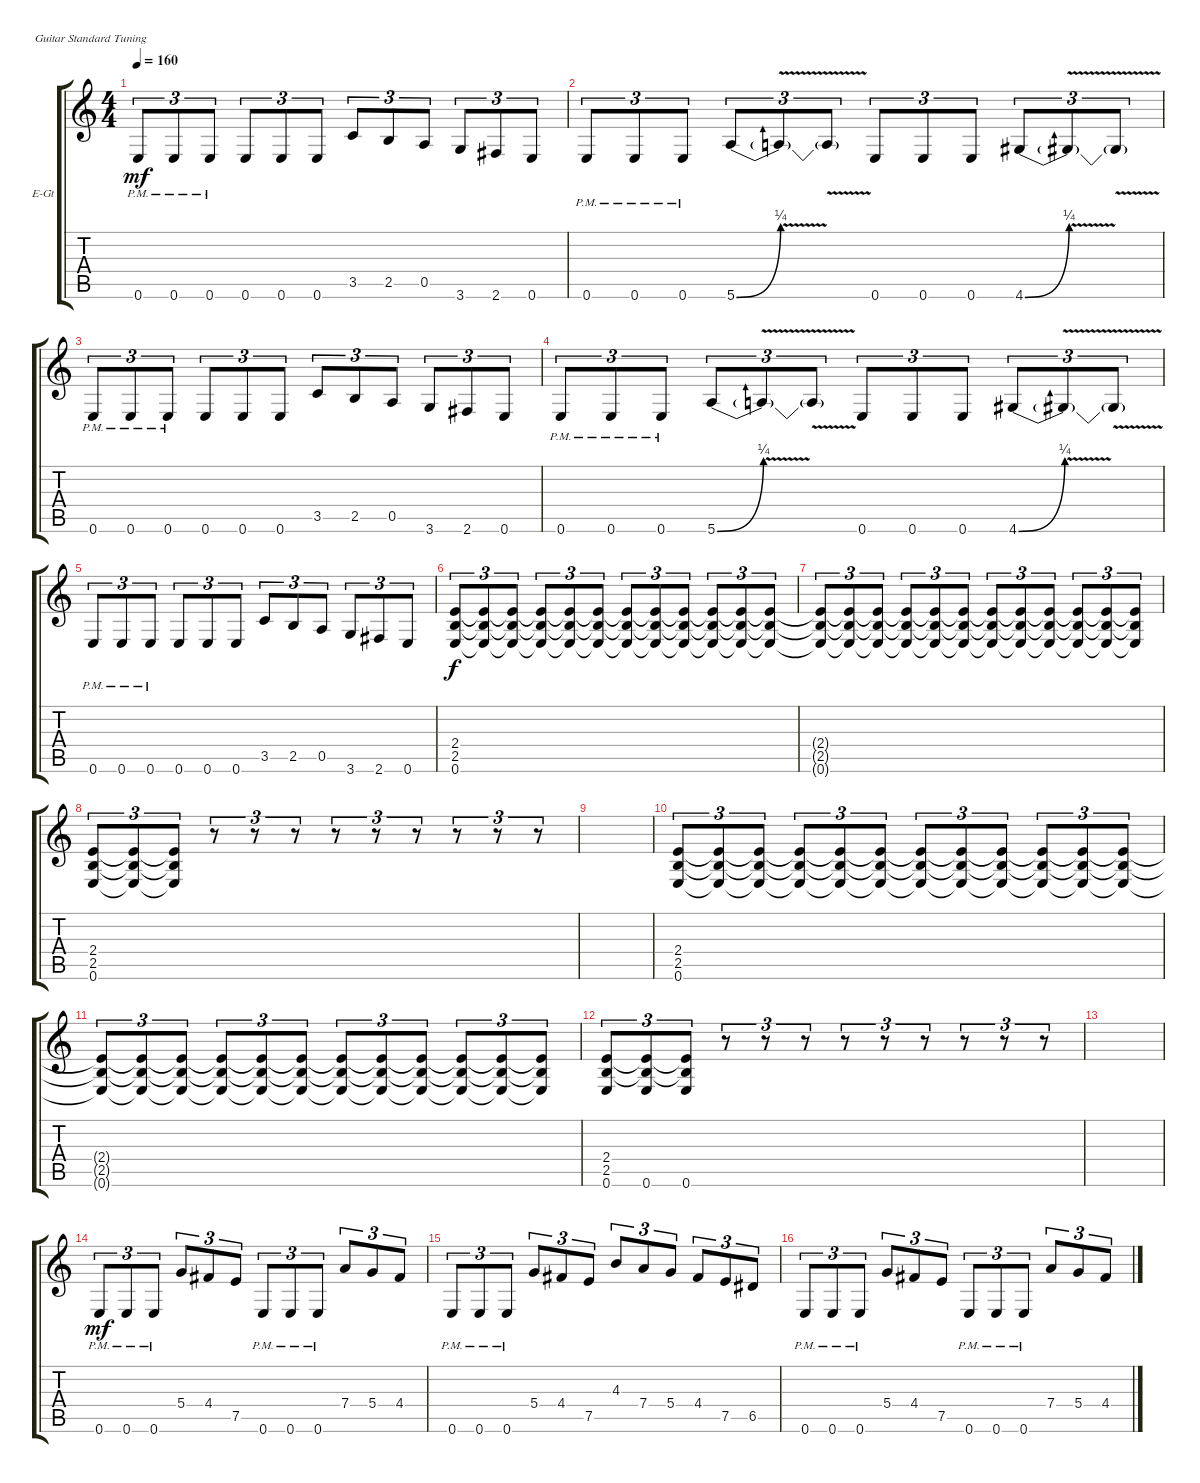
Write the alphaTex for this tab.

\defaultSystemsLayout 4
\bracketExtendMode groupsimilarinstruments
\firstSystemTrackNameOrientation horizontal
\otherSystemsTrackNameOrientation horizontal
\track ("Rhythm Guitar" "E-Gt") {instrument distortionguitar}
\staff {score tabs}
\tuning (E4 B3 G3 D3 A2 E2)
\ts (4 4)
\tempo 160
\clef g2
\ks c
0.6{pm}.8{tu (3 2) dy mf} 0.6{pm}.8{tu (3 2)} 0.6{pm}.8{tu (3 2)} 0.6.8{tu (3 2)} 0.6.8{tu (3 2)} 0.6.8{tu (3 2)} 3.5.8{tu (3 2)} 2.5.8{tu (3 2)} 0.5.8{tu (3 2)} 3.6.8{tu (3 2)} 2.6.8{tu (3 2)} 0.6.8{tu (3 2)} |
0.6{pm}.8{tu (3 2)} 0.6{pm}.8{tu (3 2)} 0.6{pm}.8{tu (3 2)} 5.6{be (bend 0 0 1.7999999999999998 1)}.8{tu (3 2)} 5.6{v t}.8{tu (3 2)} 5.6{v t}.8{tu (3 2)} 0.6.8{tu (3 2)} 0.6.8{tu (3 2)} 0.6.8{tu (3 2)} 4.6{be (bend 0 0 1.7999999999999998 1)}.8{tu (3 2)} 4.6{v t}.8{tu (3 2)} 4.6{v t}.8{tu (3 2)} |
0.6{pm}.8{tu (3 2)} 0.6{pm}.8{tu (3 2)} 0.6{pm}.8{tu (3 2)} 0.6.8{tu (3 2)} 0.6.8{tu (3 2)} 0.6.8{tu (3 2)} 3.5.8{tu (3 2)} 2.5.8{tu (3 2)} 0.5.8{tu (3 2)} 3.6.8{tu (3 2)} 2.6.8{tu (3 2)} 0.6.8{tu (3 2)} |
0.6{pm}.8{tu (3 2)} 0.6{pm}.8{tu (3 2)} 0.6{pm}.8{tu (3 2)} 5.6{be (bend 0 0 1.7999999999999998 1)}.8{tu (3 2)} 5.6{v t}.8{tu (3 2)} 5.6{v t}.8{tu (3 2)} 0.6.8{tu (3 2)} 0.6.8{tu (3 2)} 0.6.8{tu (3 2)} 4.6{be (bend 0 0 1.7999999999999998 1)}.8{tu (3 2)} 4.6{v t}.8{tu (3 2)} 4.6{v t}.8{tu (3 2)} |
0.6{pm}.8{tu (3 2)} 0.6{pm}.8{tu (3 2)} 0.6{pm}.8{tu (3 2)} 0.6.8{tu (3 2)} 0.6.8{tu (3 2)} 0.6.8{tu (3 2)} 3.5.8{tu (3 2)} 2.5.8{tu (3 2)} 0.5.8{tu (3 2)} 3.6.8{tu (3 2)} 2.6.8{tu (3 2)} 0.6.8{tu (3 2)} |
(0.6 2.5 2.4).8{tu (3 2) dy f} (0.6{t} 2.5{t} 2.4{t}).8{tu (3 2)} (0.6{t} 2.5{t} 2.4{t}).8{tu (3 2)} (0.6{t} 2.5{t} 2.4{t}).8{tu (3 2)} (0.6{t} 2.5{t} 2.4{t}).8{tu (3 2)} (0.6{t} 2.5{t} 2.4{t}).8{tu (3 2)} (0.6{t} 2.5{t} 2.4{t}).8{tu (3 2)} (0.6{t} 2.5{t} 2.4{t}).8{tu (3 2)} (0.6{t} 2.5{t} 2.4{t}).8{tu (3 2)} (0.6{t} 2.5{t} 2.4{t}).8{tu (3 2)} (0.6{t} 2.5{t} 2.4{t}).8{tu (3 2)} (0.6{t} 2.5{t} 2.4{t}).8{tu (3 2)} |
(0.6{t} 2.5{t} 2.4{t}).8{tu (3 2)} (0.6{t} 2.5{t} 2.4{t}).8{tu (3 2)} (0.6{t} 2.5{t} 2.4{t}).8{tu (3 2)} (0.6{t} 2.5{t} 2.4{t}).8{tu (3 2)} (0.6{t} 2.5{t} 2.4{t}).8{tu (3 2)} (0.6{t} 2.5{t} 2.4{t}).8{tu (3 2)} (0.6{t} 2.5{t} 2.4{t}).8{tu (3 2)} (0.6{t} 2.5{t} 2.4{t}).8{tu (3 2)} (0.6{t} 2.5{t} 2.4{t}).8{tu (3 2)} (0.6{t} 2.5{t} 2.4{t}).8{tu (3 2)} (0.6{t} 2.5{t} 2.4{t}).8{tu (3 2)} (0.6{t} 2.5{t} 2.4{t}).8{tu (3 2)} |
(0.6 2.5 2.4).8{tu (3 2)} (0.6{t} 2.5{t} 2.4{t}).8{tu (3 2)} (0.6{t} 2.5{t} 2.4{t}).8{tu (3 2)} r.8{tu (3 2)} r.8{tu (3 2)} r.8{tu (3 2)} r.8{tu (3 2)} r.8{tu (3 2)} r.8{tu (3 2)} r.8{tu (3 2)} r.8{tu (3 2)} r.8{tu (3 2)} |
|
(0.6 2.5 2.4).8{tu (3 2)} (0.6{t} 2.5{t} 2.4{t}).8{tu (3 2)} (0.6{t} 2.5{t} 2.4{t}).8{tu (3 2)} (0.6{t} 2.5{t} 2.4{t}).8{tu (3 2)} (0.6{t} 2.5{t} 2.4{t}).8{tu (3 2)} (0.6{t} 2.5{t} 2.4{t}).8{tu (3 2)} (0.6{t} 2.5{t} 2.4{t}).8{tu (3 2)} (0.6{t} 2.5{t} 2.4{t}).8{tu (3 2)} (0.6{t} 2.5{t} 2.4{t}).8{tu (3 2)} (0.6{t} 2.5{t} 2.4{t}).8{tu (3 2)} (0.6{t} 2.5{t} 2.4{t}).8{tu (3 2)} (0.6{t} 2.5{t} 2.4{t}).8{tu (3 2)} |
(0.6{t} 2.5{t} 2.4{t}).8{tu (3 2)} (0.6{t} 2.5{t} 2.4{t}).8{tu (3 2)} (0.6{t} 2.5{t} 2.4{t}).8{tu (3 2)} (0.6{t} 2.5{t} 2.4{t}).8{tu (3 2)} (0.6{t} 2.5{t} 2.4{t}).8{tu (3 2)} (0.6{t} 2.5{t} 2.4{t}).8{tu (3 2)} (0.6{t} 2.5{t} 2.4{t}).8{tu (3 2)} (0.6{t} 2.5{t} 2.4{t}).8{tu (3 2)} (0.6{t} 2.5{t} 2.4{t}).8{tu (3 2)} (0.6{t} 2.5{t} 2.4{t}).8{tu (3 2)} (0.6{t} 2.5{t} 2.4{t}).8{tu (3 2)} (0.6{t} 2.5{t} 2.4{t}).8{tu (3 2)} |
(0.6 2.5 2.4).8{tu (3 2)} (0.6 2.5{t} 2.4{t}).8{tu (3 2)} (0.6 2.5{t} 2.4{t}).8{tu (3 2)} r.8{tu (3 2)} r.8{tu (3 2)} r.8{tu (3 2)} r.8{tu (3 2)} r.8{tu (3 2)} r.8{tu (3 2)} r.8{tu (3 2)} r.8{tu (3 2)} r.8{tu (3 2)} |
|
0.6{pm}.8{tu (3 2) dy mf} 0.6{pm}.8{tu (3 2)} 0.6{pm}.8{tu (3 2)} 5.4.8{tu (3 2)} 4.4.8{tu (3 2)} 7.5.8{tu (3 2)} 0.6{pm}.8{tu (3 2)} 0.6{pm}.8{tu (3 2)} 0.6{pm}.8{tu (3 2)} 7.4.8{tu (3 2)} 5.4.8{tu (3 2)} 4.4.8{tu (3 2)} |
0.6{pm}.8{tu (3 2)} 0.6{pm}.8{tu (3 2)} 0.6{pm}.8{tu (3 2)} 5.4.8{tu (3 2)} 4.4.8{tu (3 2)} 7.5.8{tu (3 2)} 4.3.8{tu (3 2)} 7.4.8{tu (3 2)} 5.4.8{tu (3 2)} 4.4.8{tu (3 2)} 7.5.8{tu (3 2)} 6.5.8{tu (3 2)} |
0.6{pm}.8{tu (3 2)} 0.6{pm}.8{tu (3 2)} 0.6{pm}.8{tu (3 2)} 5.4.8{tu (3 2)} 4.4.8{tu (3 2)} 7.5.8{tu (3 2)} 0.6{pm}.8{tu (3 2)} 0.6{pm}.8{tu (3 2)} 0.6{pm}.8{tu (3 2)} 7.4.8{tu (3 2)} 5.4.8{tu (3 2)} 4.4.8{tu (3 2)}
